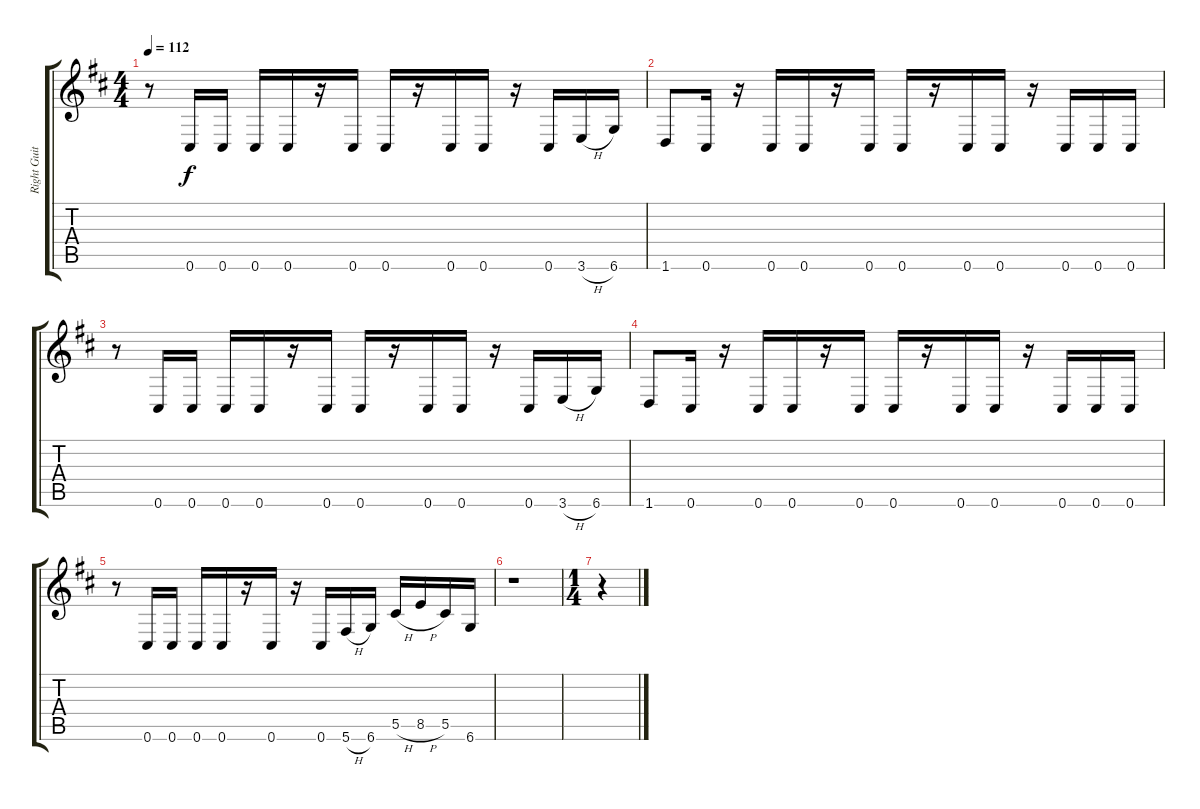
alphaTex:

\track ("Right Guitar I" "Right Guit") {instrument distortionguitar}
\staff {score tabs}
\tuning (Eb4 Bb3 Gb3 Db3 Ab2 Db2) {hide}
\ts (4 4)
\tempo 112
\clef g2
\ks d
r.8{dy f} 0.6.16 0.6.16 0.6.16 0.6.16 r.16 0.6.16 0.6.16 r.16 0.6.16 0.6.16 r.16 0.6.16 3.6{h}.16 6.6.16 |
1.6.8 0.6.16 r.16 0.6.16 0.6.16 r.16 0.6.16 0.6.16 r.16 0.6.16 0.6.16 r.16 0.6.16 0.6.16 0.6.16 |
r.8 0.6.16 0.6.16 0.6.16 0.6.16 r.16 0.6.16 0.6.16 r.16 0.6.16 0.6.16 r.16 0.6.16 3.6{h}.16 6.6.16 |
1.6.8 0.6.16 r.16 0.6.16 0.6.16 r.16 0.6.16 0.6.16 r.16 0.6.16 0.6.16 r.16 0.6.16 0.6.16 0.6.16 |
r.8 0.6.16 0.6.16 0.6.16 0.6.16 r.16 0.6.16 r.16 0.6.16 5.6{h}.16 6.6.16 5.5{h}.16 8.5{h}.16 5.5.16 6.6.16 |
r.1 |
\ts (1 4)
r.4
